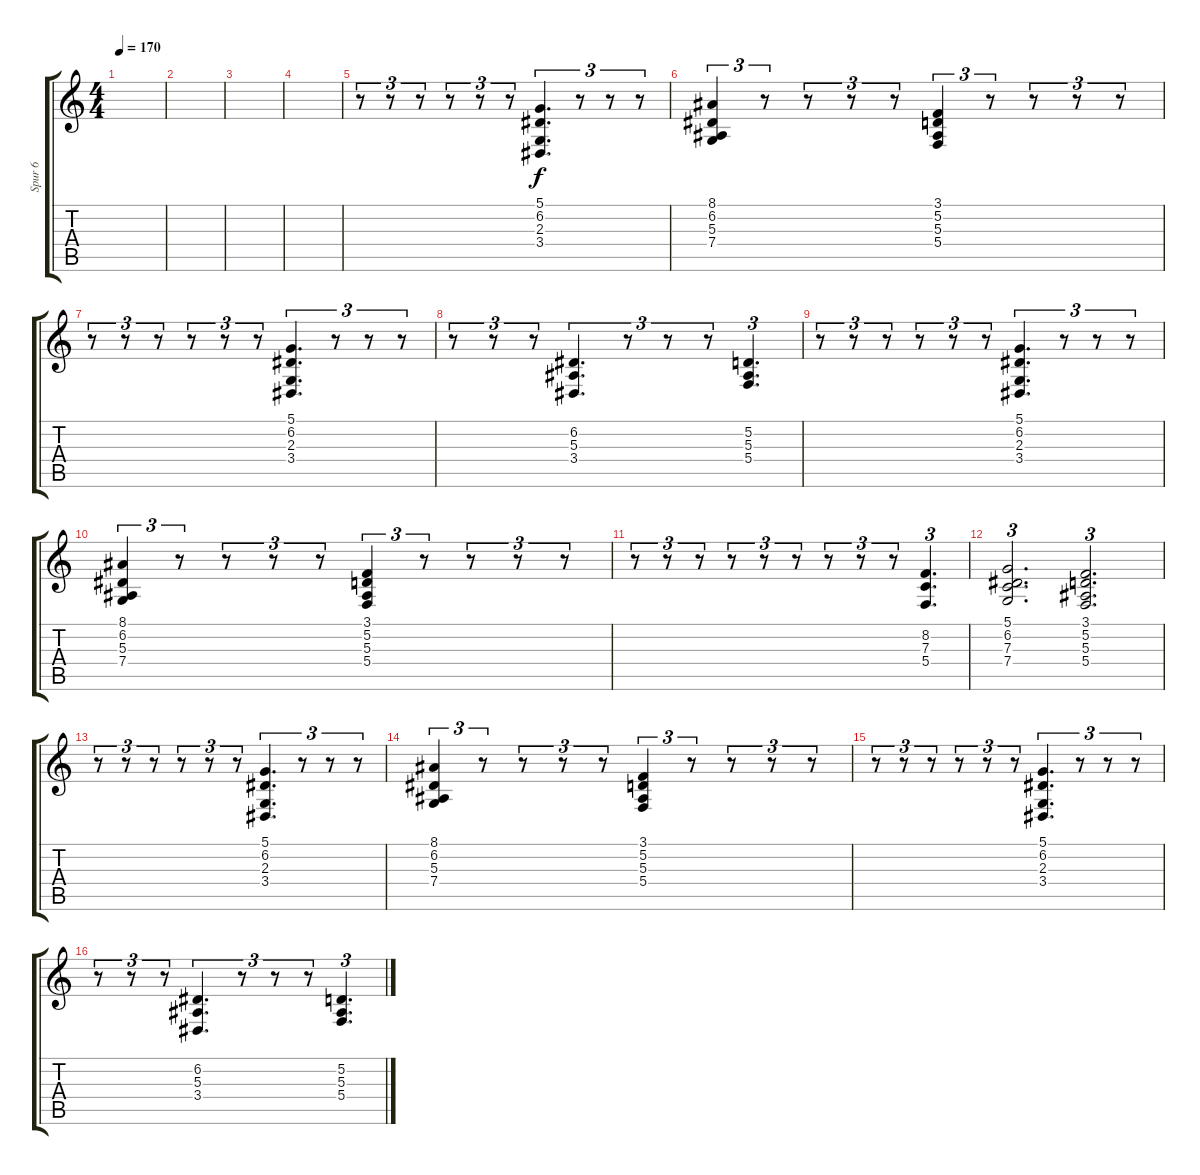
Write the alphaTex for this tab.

\track ("Spur 6" "Spur 6") {instrument choiraahs}
\staff {score tabs}
\tuning (D4 A3 F3 C3 G2 D2) {hide}
\ts (4 4)
\tempo 170
\clef g2
\ks c
|
|
|
|
r.8{tu (3 2)} r.8{tu (3 2)} r.8{tu (3 2)} r.8{tu (3 2)} r.8{tu (3 2)} r.8{tu (3 2)} (5.1 6.2 2.3 3.4).4{d tu (3 2)} r.8{tu (3 2)} r.8{tu (3 2)} r.8{tu (3 2)} |
(8.1 6.2 5.3 7.4).4{tu (3 2)} r.8{tu (3 2)} r.8{tu (3 2)} r.8{tu (3 2)} r.8{tu (3 2)} (3.1 5.2 5.3 5.4).4{tu (3 2)} r.8{tu (3 2)} r.8{tu (3 2)} r.8{tu (3 2)} r.8{tu (3 2)} |
r.8{tu (3 2)} r.8{tu (3 2)} r.8{tu (3 2)} r.8{tu (3 2)} r.8{tu (3 2)} r.8{tu (3 2)} (5.1 6.2 2.3 3.4).4{d tu (3 2)} r.8{tu (3 2)} r.8{tu (3 2)} r.8{tu (3 2)} |
r.8{tu (3 2)} r.8{tu (3 2)} r.8{tu (3 2)} (6.2 5.3 3.4).4{d tu (3 2)} r.8{tu (3 2)} r.8{tu (3 2)} r.8{tu (3 2)} (5.2 5.3 5.4).4{d tu (3 2)} |
r.8{tu (3 2)} r.8{tu (3 2)} r.8{tu (3 2)} r.8{tu (3 2)} r.8{tu (3 2)} r.8{tu (3 2)} (5.1 6.2 2.3 3.4).4{d tu (3 2)} r.8{tu (3 2)} r.8{tu (3 2)} r.8{tu (3 2)} |
(8.1 6.2 5.3 7.4).4{tu (3 2)} r.8{tu (3 2)} r.8{tu (3 2)} r.8{tu (3 2)} r.8{tu (3 2)} (3.1 5.2 5.3 5.4).4{tu (3 2)} r.8{tu (3 2)} r.8{tu (3 2)} r.8{tu (3 2)} r.8{tu (3 2)} |
r.8{tu (3 2)} r.8{tu (3 2)} r.8{tu (3 2)} r.8{tu (3 2)} r.8{tu (3 2)} r.8{tu (3 2)} r.8{tu (3 2)} r.8{tu (3 2)} r.8{tu (3 2)} (8.2 7.3 5.4).4{d tu (3 2)} |
(5.1 6.2 7.3 7.4).2{d tu (3 2)} (3.1 5.2 5.3 5.4).2{d tu (3 2)} |
r.8{tu (3 2)} r.8{tu (3 2)} r.8{tu (3 2)} r.8{tu (3 2)} r.8{tu (3 2)} r.8{tu (3 2)} (5.1 6.2 2.3 3.4).4{d tu (3 2)} r.8{tu (3 2)} r.8{tu (3 2)} r.8{tu (3 2)} |
(8.1 6.2 5.3 7.4).4{tu (3 2)} r.8{tu (3 2)} r.8{tu (3 2)} r.8{tu (3 2)} r.8{tu (3 2)} (3.1 5.2 5.3 5.4).4{tu (3 2)} r.8{tu (3 2)} r.8{tu (3 2)} r.8{tu (3 2)} r.8{tu (3 2)} |
r.8{tu (3 2)} r.8{tu (3 2)} r.8{tu (3 2)} r.8{tu (3 2)} r.8{tu (3 2)} r.8{tu (3 2)} (5.1 6.2 2.3 3.4).4{d tu (3 2)} r.8{tu (3 2)} r.8{tu (3 2)} r.8{tu (3 2)} |
r.8{tu (3 2)} r.8{tu (3 2)} r.8{tu (3 2)} (6.2 5.3 3.4).4{d tu (3 2)} r.8{tu (3 2)} r.8{tu (3 2)} r.8{tu (3 2)} (5.2 5.3 5.4).4{d tu (3 2)}
